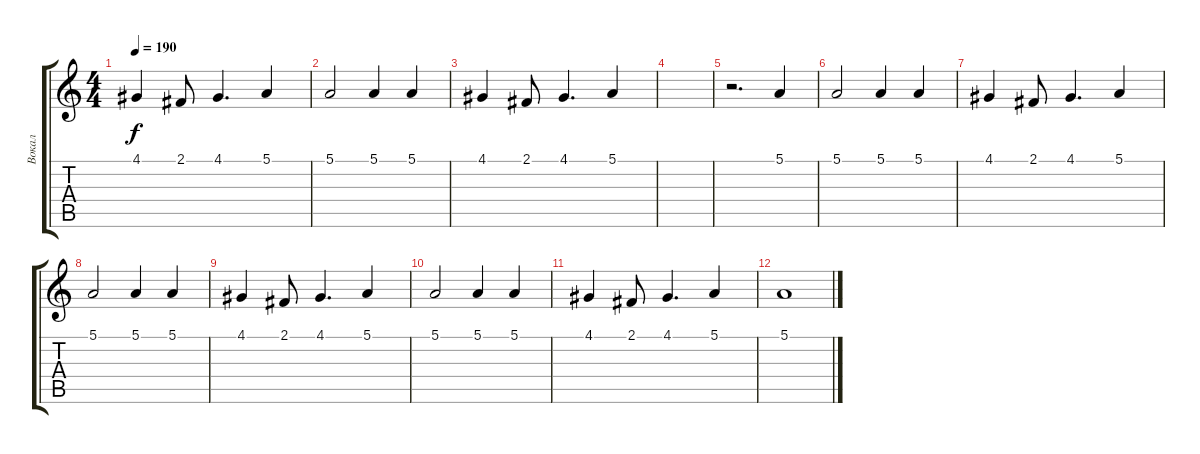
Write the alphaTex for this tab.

\track ("Вокал" "Вокал") {instrument lead8bassandlead}
\staff {score tabs}
\tuning (E4 B3 G3 D3 A2 E2) {hide}
\ts (4 4)
\tempo 190
\clef g2
\ks c
4.1.4{dy f} 2.1.8 4.1.4{d} 5.1.4 |
5.1.2 5.1.4 5.1.4 |
4.1.4 2.1.8 4.1.4{d} 5.1.4 |
|
r.2{d} 5.1.4 |
5.1.2 5.1.4 5.1.4 |
4.1.4 2.1.8 4.1.4{d} 5.1.4 |
5.1.2 5.1.4 5.1.4 |
4.1.4 2.1.8 4.1.4{d} 5.1.4 |
5.1.2 5.1.4 5.1.4 |
4.1.4 2.1.8 4.1.4{d} 5.1.4 |
5.1.1
